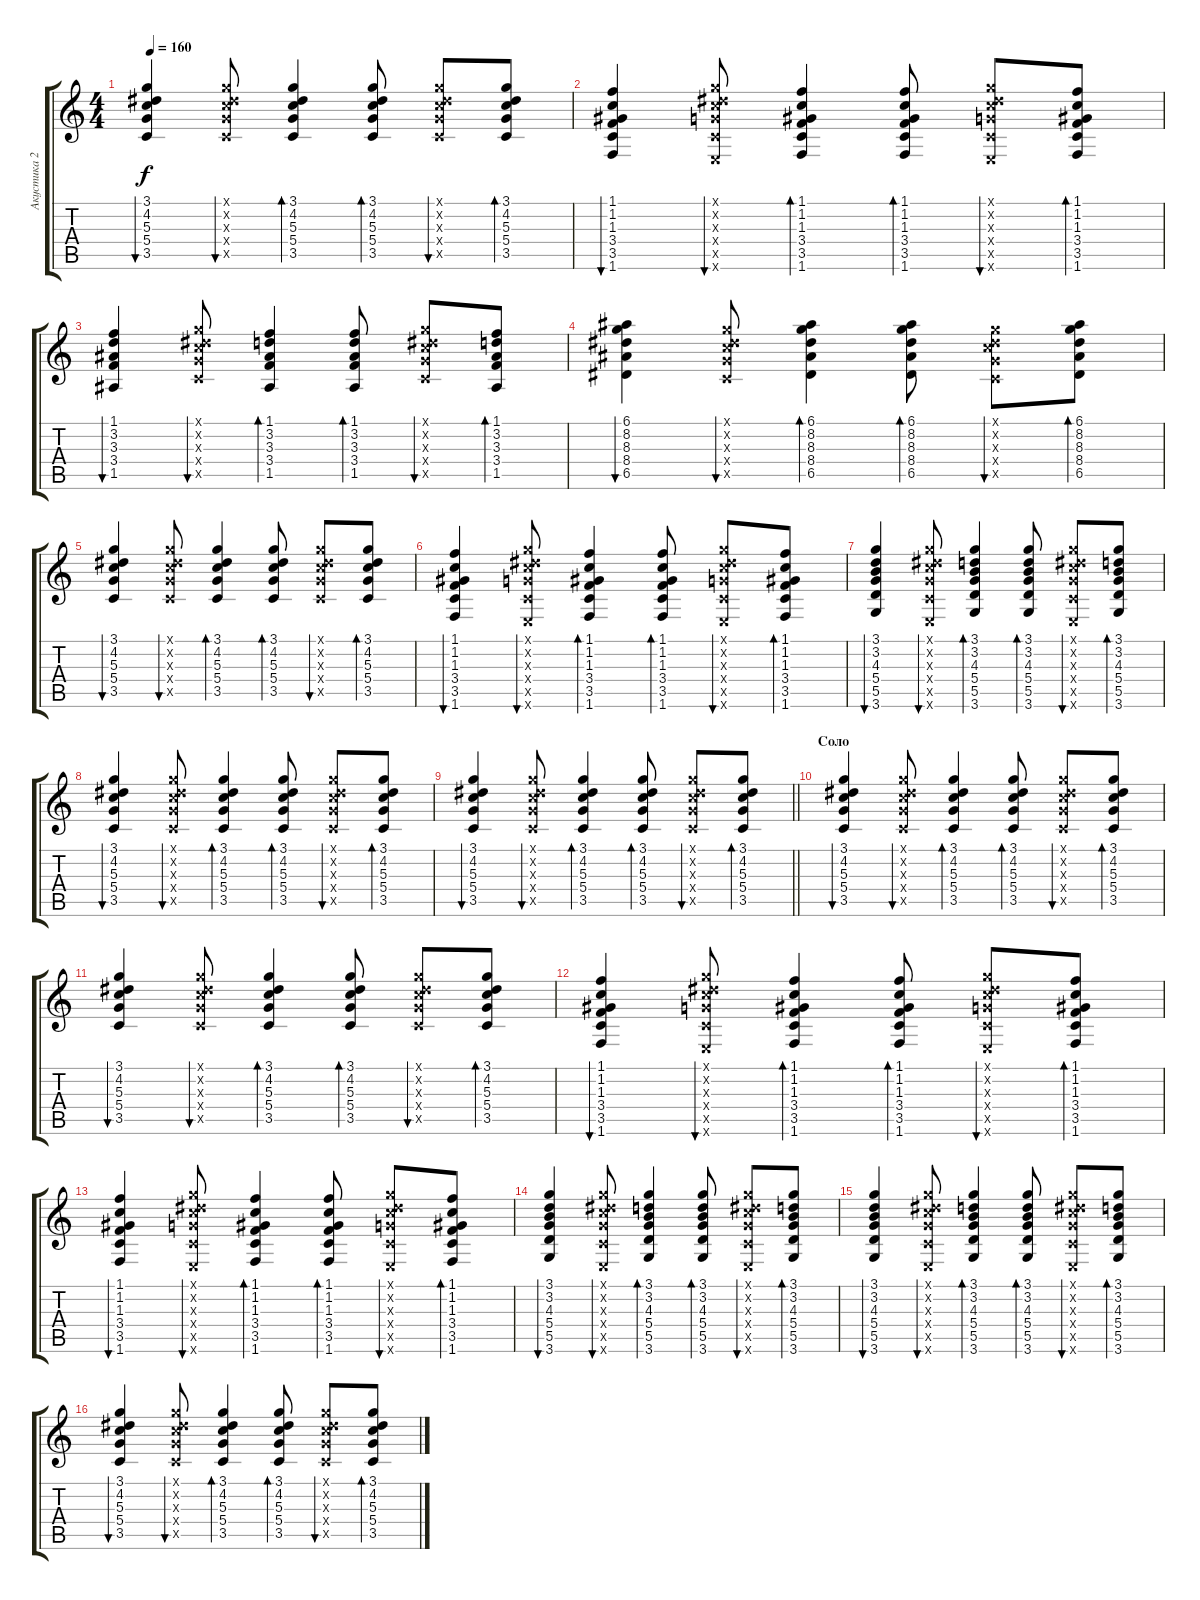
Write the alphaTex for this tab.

\track ("Акустика 2" "Акустика 2") {instrument acousticguitarsteel}
\staff {score tabs}
\tuning (E4 B3 G3 D3 A2 E2) {hide}
\ts (4 4)
\tempo 160
\clef g2
\ks c
(3.1 4.2 5.3 5.4 3.5).4{bu 60 dy f} (3.1{x} 4.2{x} 5.3{x} 5.4{x} 3.5{x}).8{bu 60} (3.1 4.2 5.3 5.4 3.5).4{bd 60} (3.1 4.2 5.3 5.4 3.5).8{bd 60} (3.1{x} 4.2{x} 5.3{x} 5.4{x} 3.5{x}).8{bu 60} (3.1 4.2 5.3 5.4 3.5).8{bd 60} |
(1.1 1.2 1.3 3.4 3.5 1.6).4{bu 60} (3.1{x} 4.2{x} 5.3{x} 5.4{x} 3.5{x} 0.6{x}).8{bu 60} (1.1 1.2 1.3 3.4 3.5 1.6).4{bd 60} (1.1 1.2 1.3 3.4 3.5 1.6).8{bd 60} (3.1{x} 4.2{x} 5.3{x} 5.4{x} 3.5{x} 0.6{x}).8{bu 60} (1.1 1.2 1.3 3.4 3.5 1.6).8{bd 60} |
(1.1 3.2 3.3 3.4 1.5).4{bu 60} (3.1{x} 4.2{x} 5.3{x} 5.4{x} 3.5{x}).8{bu 60} (1.1 3.2 3.3 3.4 1.5).4{bd 60} (1.1 3.2 3.3 3.4 1.5).8{bd 60} (3.1{x} 4.2{x} 5.3{x} 5.4{x} 3.5{x}).8{bu 60} (1.1 3.2 3.3 3.4 1.5).8{bd 60} |
(6.1 8.2 8.3 8.4 6.5).4{bu 60} (3.1{x} 4.2{x} 5.3{x} 5.4{x} 3.5{x}).8{bu 60} (6.1 8.2 8.3 8.4 6.5).4{bd 60} (6.1 8.2 8.3 8.4 6.5).8{bd 60} (3.1{x} 4.2{x} 5.3{x} 5.4{x} 3.5{x}).8{bu 60} (6.1 8.2 8.3 8.4 6.5).8{bd 60} |
(3.1 4.2 5.3 5.4 3.5).4{bu 60} (3.1{x} 4.2{x} 5.3{x} 5.4{x} 3.5{x}).8{bu 60} (3.1 4.2 5.3 5.4 3.5).4{bd 60} (3.1 4.2 5.3 5.4 3.5).8{bd 60} (3.1{x} 4.2{x} 5.3{x} 5.4{x} 3.5{x}).8{bu 60} (3.1 4.2 5.3 5.4 3.5).8{bd 60} |
(1.1 1.2 1.3 3.4 3.5 1.6).4{bu 60} (3.1{x} 4.2{x} 5.3{x} 5.4{x} 3.5{x} 0.6{x}).8{bu 60} (1.1 1.2 1.3 3.4 3.5 1.6).4{bd 60} (1.1 1.2 1.3 3.4 3.5 1.6).8{bd 60} (3.1{x} 4.2{x} 5.3{x} 5.4{x} 3.5{x} 0.6{x}).8{bu 60} (1.1 1.2 1.3 3.4 3.5 1.6).8{bd 60} |
(3.1 3.2 4.3 5.4 5.5 3.6).4{bu 60} (3.1{x} 4.2{x} 5.3{x} 5.4{x} 3.5{x} 0.6{x}).8{bu 60} (3.1 3.2 4.3 5.4 5.5 3.6).4{bd 60} (3.1 3.2 4.3 5.4 5.5 3.6).8{bd 60} (3.1{x} 4.2{x} 5.3{x} 5.4{x} 3.5{x} 0.6{x}).8{bu 60} (3.1 3.2 4.3 5.4 5.5 3.6).8{bd 60} |
(3.1 4.2 5.3 5.4 3.5).4{bu 60} (3.1{x} 4.2{x} 5.3{x} 5.4{x} 3.5{x}).8{bu 60} (3.1 4.2 5.3 5.4 3.5).4{bd 60} (3.1 4.2 5.3 5.4 3.5).8{bd 60} (3.1{x} 4.2{x} 5.3{x} 5.4{x} 3.5{x}).8{bu 60} (3.1 4.2 5.3 5.4 3.5).8{bd 60} |
\barLineRight lightlight
(3.1 4.2 5.3 5.4 3.5).4{bu 60} (3.1{x} 4.2{x} 5.3{x} 5.4{x} 3.5{x}).8{bu 60} (3.1 4.2 5.3 5.4 3.5).4{bd 60} (3.1 4.2 5.3 5.4 3.5).8{bd 60} (3.1{x} 4.2{x} 5.3{x} 5.4{x} 3.5{x}).8{bu 60} (3.1 4.2 5.3 5.4 3.5).8{bd 60} |
\section ("" "Соло")
(3.1 4.2 5.3 5.4 3.5).4{bu 60} (3.1{x} 4.2{x} 5.3{x} 5.4{x} 3.5{x}).8{bu 60} (3.1 4.2 5.3 5.4 3.5).4{bd 60} (3.1 4.2 5.3 5.4 3.5).8{bd 60} (3.1{x} 4.2{x} 5.3{x} 5.4{x} 3.5{x}).8{bu 60} (3.1 4.2 5.3 5.4 3.5).8{bd 60} |
(3.1 4.2 5.3 5.4 3.5).4{bu 60} (3.1{x} 4.2{x} 5.3{x} 5.4{x} 3.5{x}).8{bu 60} (3.1 4.2 5.3 5.4 3.5).4{bd 60} (3.1 4.2 5.3 5.4 3.5).8{bd 60} (3.1{x} 4.2{x} 5.3{x} 5.4{x} 3.5{x}).8{bu 60} (3.1 4.2 5.3 5.4 3.5).8{bd 60} |
(1.1 1.2 1.3 3.4 3.5 1.6).4{bu 60} (3.1{x} 4.2{x} 5.3{x} 5.4{x} 3.5{x} 0.6{x}).8{bu 60} (1.1 1.2 1.3 3.4 3.5 1.6).4{bd 60} (1.1 1.2 1.3 3.4 3.5 1.6).8{bd 60} (3.1{x} 4.2{x} 5.3{x} 5.4{x} 3.5{x} 0.6{x}).8{bu 60} (1.1 1.2 1.3 3.4 3.5 1.6).8{bd 60} |
(1.1 1.2 1.3 3.4 3.5 1.6).4{bu 60} (3.1{x} 4.2{x} 5.3{x} 5.4{x} 3.5{x} 0.6{x}).8{bu 60} (1.1 1.2 1.3 3.4 3.5 1.6).4{bd 60} (1.1 1.2 1.3 3.4 3.5 1.6).8{bd 60} (3.1{x} 4.2{x} 5.3{x} 5.4{x} 3.5{x} 0.6{x}).8{bu 60} (1.1 1.2 1.3 3.4 3.5 1.6).8{bd 60} |
(3.1 3.2 4.3 5.4 5.5 3.6).4{bu 60} (3.1{x} 4.2{x} 5.3{x} 5.4{x} 3.5{x} 0.6{x}).8{bu 60} (3.1 3.2 4.3 5.4 5.5 3.6).4{bd 60} (3.1 3.2 4.3 5.4 5.5 3.6).8{bd 60} (3.1{x} 4.2{x} 5.3{x} 5.4{x} 3.5{x} 0.6{x}).8{bu 60} (3.1 3.2 4.3 5.4 5.5 3.6).8{bd 60} |
(3.1 3.2 4.3 5.4 5.5 3.6).4{bu 60} (3.1{x} 4.2{x} 5.3{x} 5.4{x} 3.5{x} 0.6{x}).8{bu 60} (3.1 3.2 4.3 5.4 5.5 3.6).4{bd 60} (3.1 3.2 4.3 5.4 5.5 3.6).8{bd 60} (3.1{x} 4.2{x} 5.3{x} 5.4{x} 3.5{x} 0.6{x}).8{bu 60} (3.1 3.2 4.3 5.4 5.5 3.6).8{bd 60} |
(3.1 4.2 5.3 5.4 3.5).4{bu 60} (3.1{x} 4.2{x} 5.3{x} 5.4{x} 3.5{x}).8{bu 60} (3.1 4.2 5.3 5.4 3.5).4{bd 60} (3.1 4.2 5.3 5.4 3.5).8{bd 60} (3.1{x} 4.2{x} 5.3{x} 5.4{x} 3.5{x}).8{bu 60} (3.1 4.2 5.3 5.4 3.5).8{bd 60}
